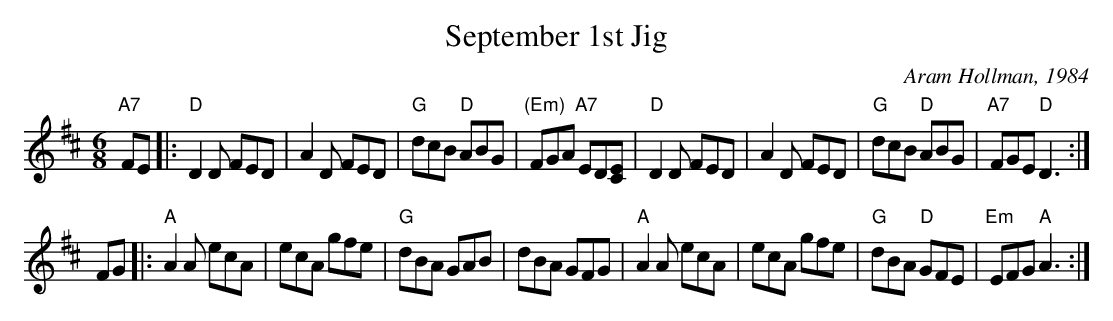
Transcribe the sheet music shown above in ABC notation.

X:1
T: September 1st Jig
C: Aram Hollman, 1984
M: 6/8
L: 1/8
K: D
"A7"FE \
|: "D"D2D FED | A2D FED | "G"dcB "D"ABG | "(Em)"FGA "A7"ED[EC] \
|  "D"D2D FED | A2D FED | "G"dcB "D"ABG | "A7"FGE "D"D3 :|
FG \
|: "A"A2A ecA | ecA gfe | "G"dBA GAB | dBA GFG \
|  "A"A2A ecA | ecA gfe | "G"dBA "D"GFE | "Em"EFG "A"A3 :|
